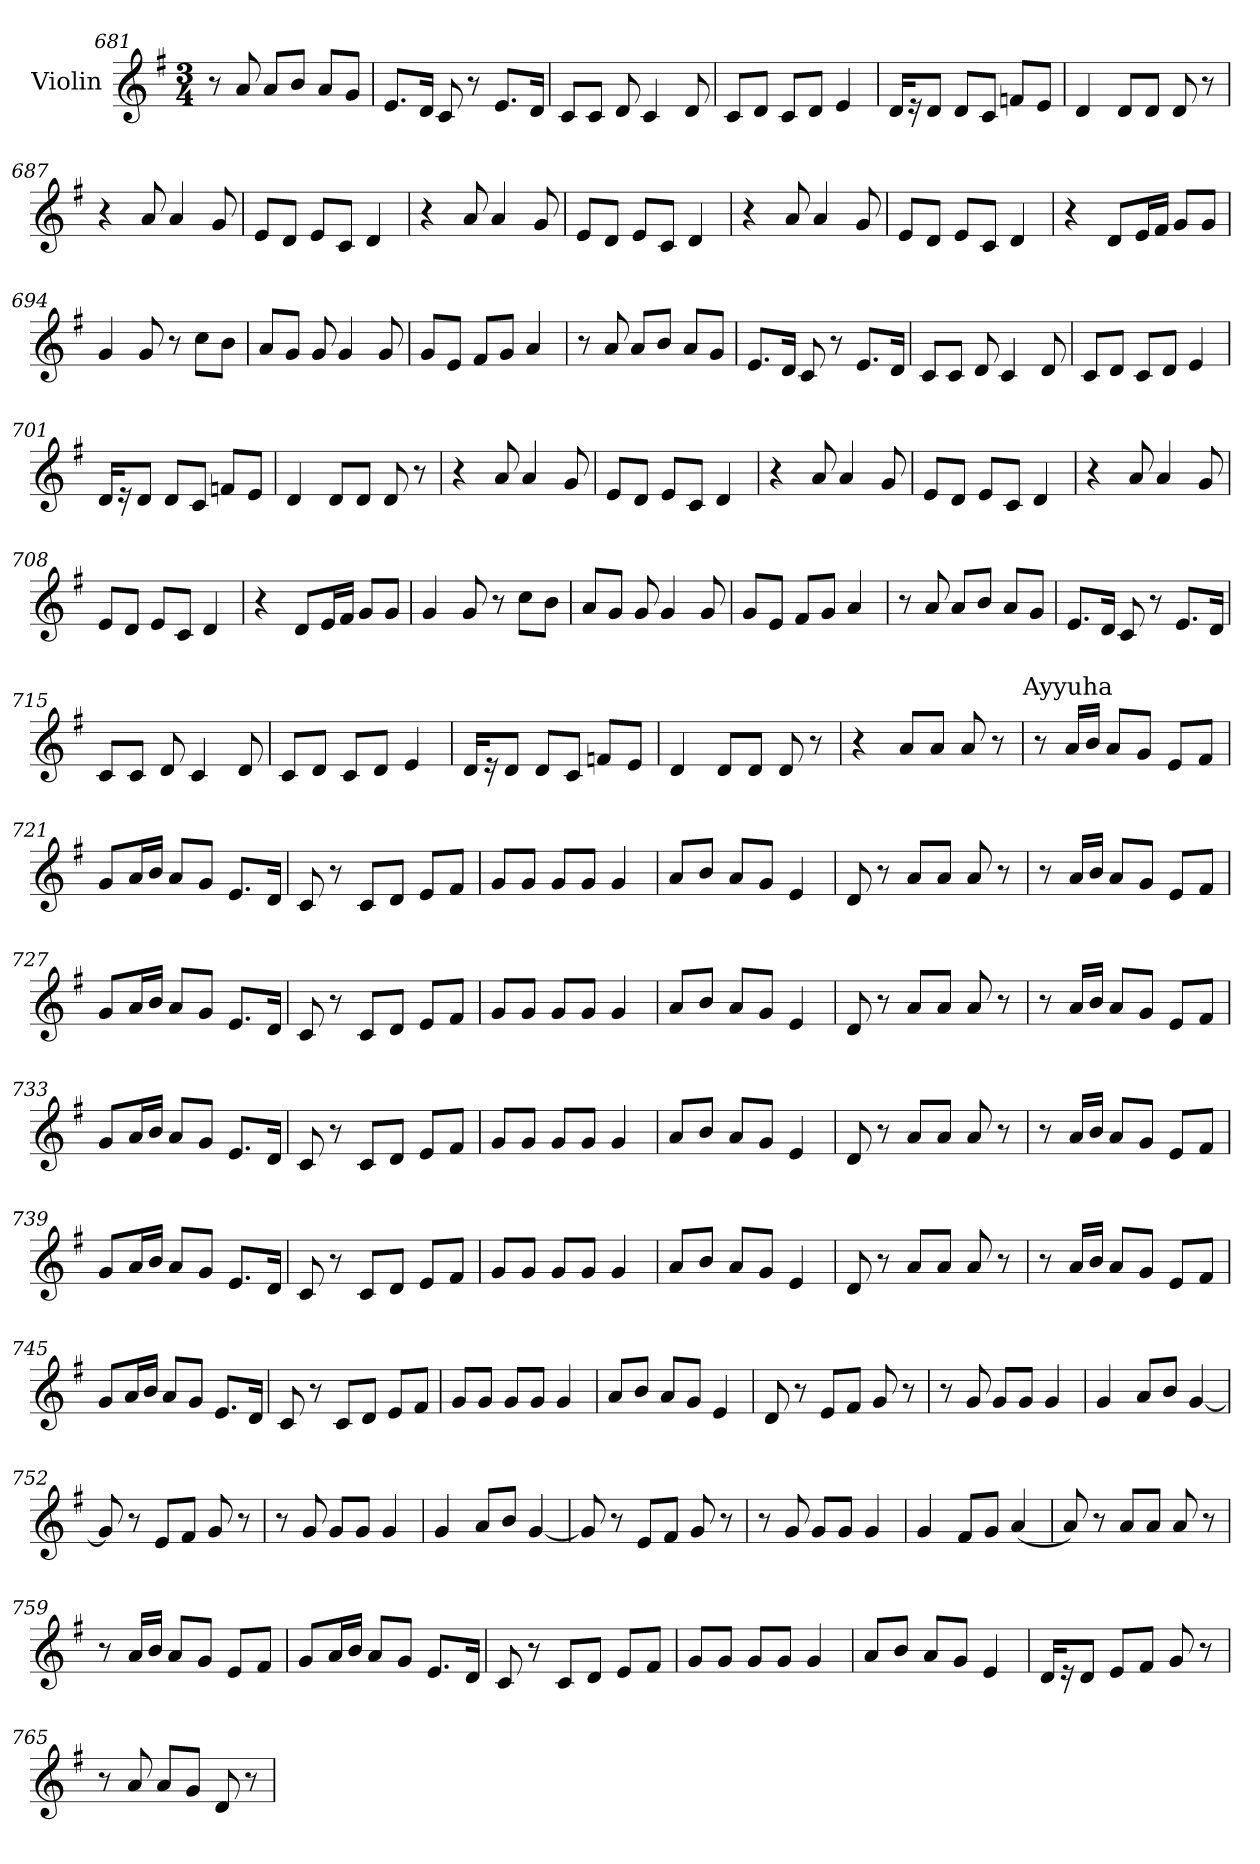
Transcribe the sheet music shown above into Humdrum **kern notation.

**kern
*part1
*staff1
*I"Violin
!!LO:LB:g=z
*clefG2
*k[f#]
*G:
*M3/4
=681
8r
8a/
8a/L
8b/J
8a/L
8g/J
=682
8.e/L
16d/Jk
8c/
8r
8.e/L
16d/Jk
=683
8c/L
8c/J
8d/
4c/
8d/
=684
8c/L
8d/J
8c/L
8d/J
4e/
=685
16d/KL
16r
8d/J
8d/L
8c/J
8fn/L
8e/J
=686
4d/
8d/L
8d/J
8d/
8r
!!LO:LB:g=z
=687
4r
8a/
4a/
8g/
=688
8e/L
8d/J
8e/L
8c/J
4d/
=689
4r
8a/
4a/
8g/
=690
8e/L
8d/J
8e/L
8c/J
4d/
=691
4r
8a/
4a/
8g/
=692
8e/L
8d/J
8e/L
8c/J
4d/
!!LO:LB:g=z
=693
4r
8d/L
16e/L
16f#/JJ
8g/L
8g/J
=694
4g/
8g/
8r
8cc\L
8b\J
=695
8a/L
8g/J
8g/
4g/
8g/
=696
8g/L
8e/J
8f#/L
8g/J
4a/
=697
8r
8a/
8a/L
8b/J
8a/L
8g/J
=698
8.e/L
16d/Jk
8c/
8r
8.e/L
16d/Jk
!!LO:LB:g=z
=699
8c/L
8c/J
8d/
4c/
8d/
=700
8c/L
8d/J
8c/L
8d/J
4e/
=701
16d/KL
16r
8d/J
8d/L
8c/J
8fn/L
8e/J
=702
4d/
8d/L
8d/J
8d/
8r
=703
4r
8a/
4a/
8g/
=704
8e/L
8d/J
8e/L
8c/J
4d/
!!LO:LB:g=z
=705
4r
8a/
4a/
8g/
=706
8e/L
8d/J
8e/L
8c/J
4d/
=707
4r
8a/
4a/
8g/
=708
8e/L
8d/J
8e/L
8c/J
4d/
=709
4r
8d/L
16e/L
16f#/JJ
8g/L
8g/J
=710
4g/
8g/
8r
8cc\L
8b\J
!!LO:LB:g=z
=711
8a/L
8g/J
8g/
4g/
8g/
=712
8g/L
8e/J
8f#/L
8g/J
4a/
=713
8r
8a/
8a/L
8b/J
8a/L
8g/J
=714
8.e/L
16d/Jk
8c/
8r
8.e/L
16d/Jk
=715
8c/L
8c/J
8d/
4c/
8d/
=716
8c/L
8d/J
8c/L
8d/J
4e/
!!LO:LB:g=z
=717
16d/KL
16r
8d/J
8d/L
8c/J
8fn/L
8e/J
=718
4d/
8d/L
8d/J
8d/
8r
=719
4r
8a/L
8a/J
8a/
8r
!LO:TX:a:t=Ayyuha
=720
8r
16a/LL
16b/JJ
8a/L
8g/J
8e/L
8f#/J
=721
8g/L
16a/L
16b/JJ
8a/L
8g/J
8.e/L
16d/Jk
!!LO:PB:g=z
=722
8c/
8r
8c/L
8d/J
8e/L
8f#/J
=723
8g/L
8g/J
8g/L
8g/J
4g/
=724
8a/L
8b/J
8a/L
8g/J
4e/
=725
8d/
8r
8a/L
8a/J
8a/
8r
=726
8r
16a/LL
16b/JJ
8a/L
8g/J
8e/L
8f#/J
=727
8g/L
16a/L
16b/JJ
8a/L
8g/J
8.e/L
16d/Jk
!!LO:LB:g=z
=728
8c/
8r
8c/L
8d/J
8e/L
8f#/J
=729
8g/L
8g/J
8g/L
8g/J
4g/
=730
8a/L
8b/J
8a/L
8g/J
4e/
=731
8d/
8r
8a/L
8a/J
8a/
8r
=732
8r
16a/LL
16b/JJ
8a/L
8g/J
8e/L
8f#/J
=733
8g/L
16a/L
16b/JJ
8a/L
8g/J
8.e/L
16d/Jk
!!LO:LB:g=z
=734
8c/
8r
8c/L
8d/J
8e/L
8f#/J
=735
8g/L
8g/J
8g/L
8g/J
4g/
=736
8a/L
8b/J
8a/L
8g/J
4e/
=737
8d/
8r
8a/L
8a/J
8a/
8r
=738
8r
16a/LL
16b/JJ
8a/L
8g/J
8e/L
8f#/J
=739
8g/L
16a/L
16b/JJ
8a/L
8g/J
8.e/L
16d/Jk
!!LO:LB:g=z
=740
8c/
8r
8c/L
8d/J
8e/L
8f#/J
=741
8g/L
8g/J
8g/L
8g/J
4g/
=742
8a/L
8b/J
8a/L
8g/J
4e/
=743
8d/
8r
8a/L
8a/J
8a/
8r
=744
8r
16a/LL
16b/JJ
8a/L
8g/J
8e/L
8f#/J
=745
8g/L
16a/L
16b/JJ
8a/L
8g/J
8.e/L
16d/Jk
!!LO:LB:g=z
=746
8c/
8r
8c/L
8d/J
8e/L
8f#/J
=747
8g/L
8g/J
8g/L
8g/J
4g/
=748
8a/L
8b/J
8a/L
8g/J
4e/
=749
8d/
8r
8e/L
8f#/J
8g/
8r
=750
8r
8g/
8g/L
8g/J
4g/
=751
4g/
8a/L
8b/J
[4g/
!!LO:LB:g=z
=752
8g/]
8r
8e/L
8f#/J
8g/
8r
=753
8r
8g/
8g/L
8g/J
4g/
=754
4g/
8a/L
8b/J
[4g/
=755
8g/]
8r
8e/L
8f#/J
8g/
8r
=756
8r
8g/
8g/L
8g/J
4g/
=757
4g/
8f#/L
8g/J
(<4a/
!!LO:LB:g=z
=758
8a/)
8r
8a/L
8a/J
8a/
8r
=759
8r
16a/LL
16b/JJ
8a/L
8g/J
8e/L
8f#/J
=760
8g/L
16a/L
16b/JJ
8a/L
8g/J
8.e/L
16d/Jk
=761
8c/
8r
8c/L
8d/J
8e/L
8f#/J
=762
8g/L
8g/J
8g/L
8g/J
4g/
=763
8a/L
8b/J
8a/L
8g/J
4e/
!!LO:LB:g=z
=764
16d/KL
16r
8d/J
8e/L
8f#/J
8g/
8r
=765
8r
8a/
8a/L
8g/J
8d/
8r
=
*-
